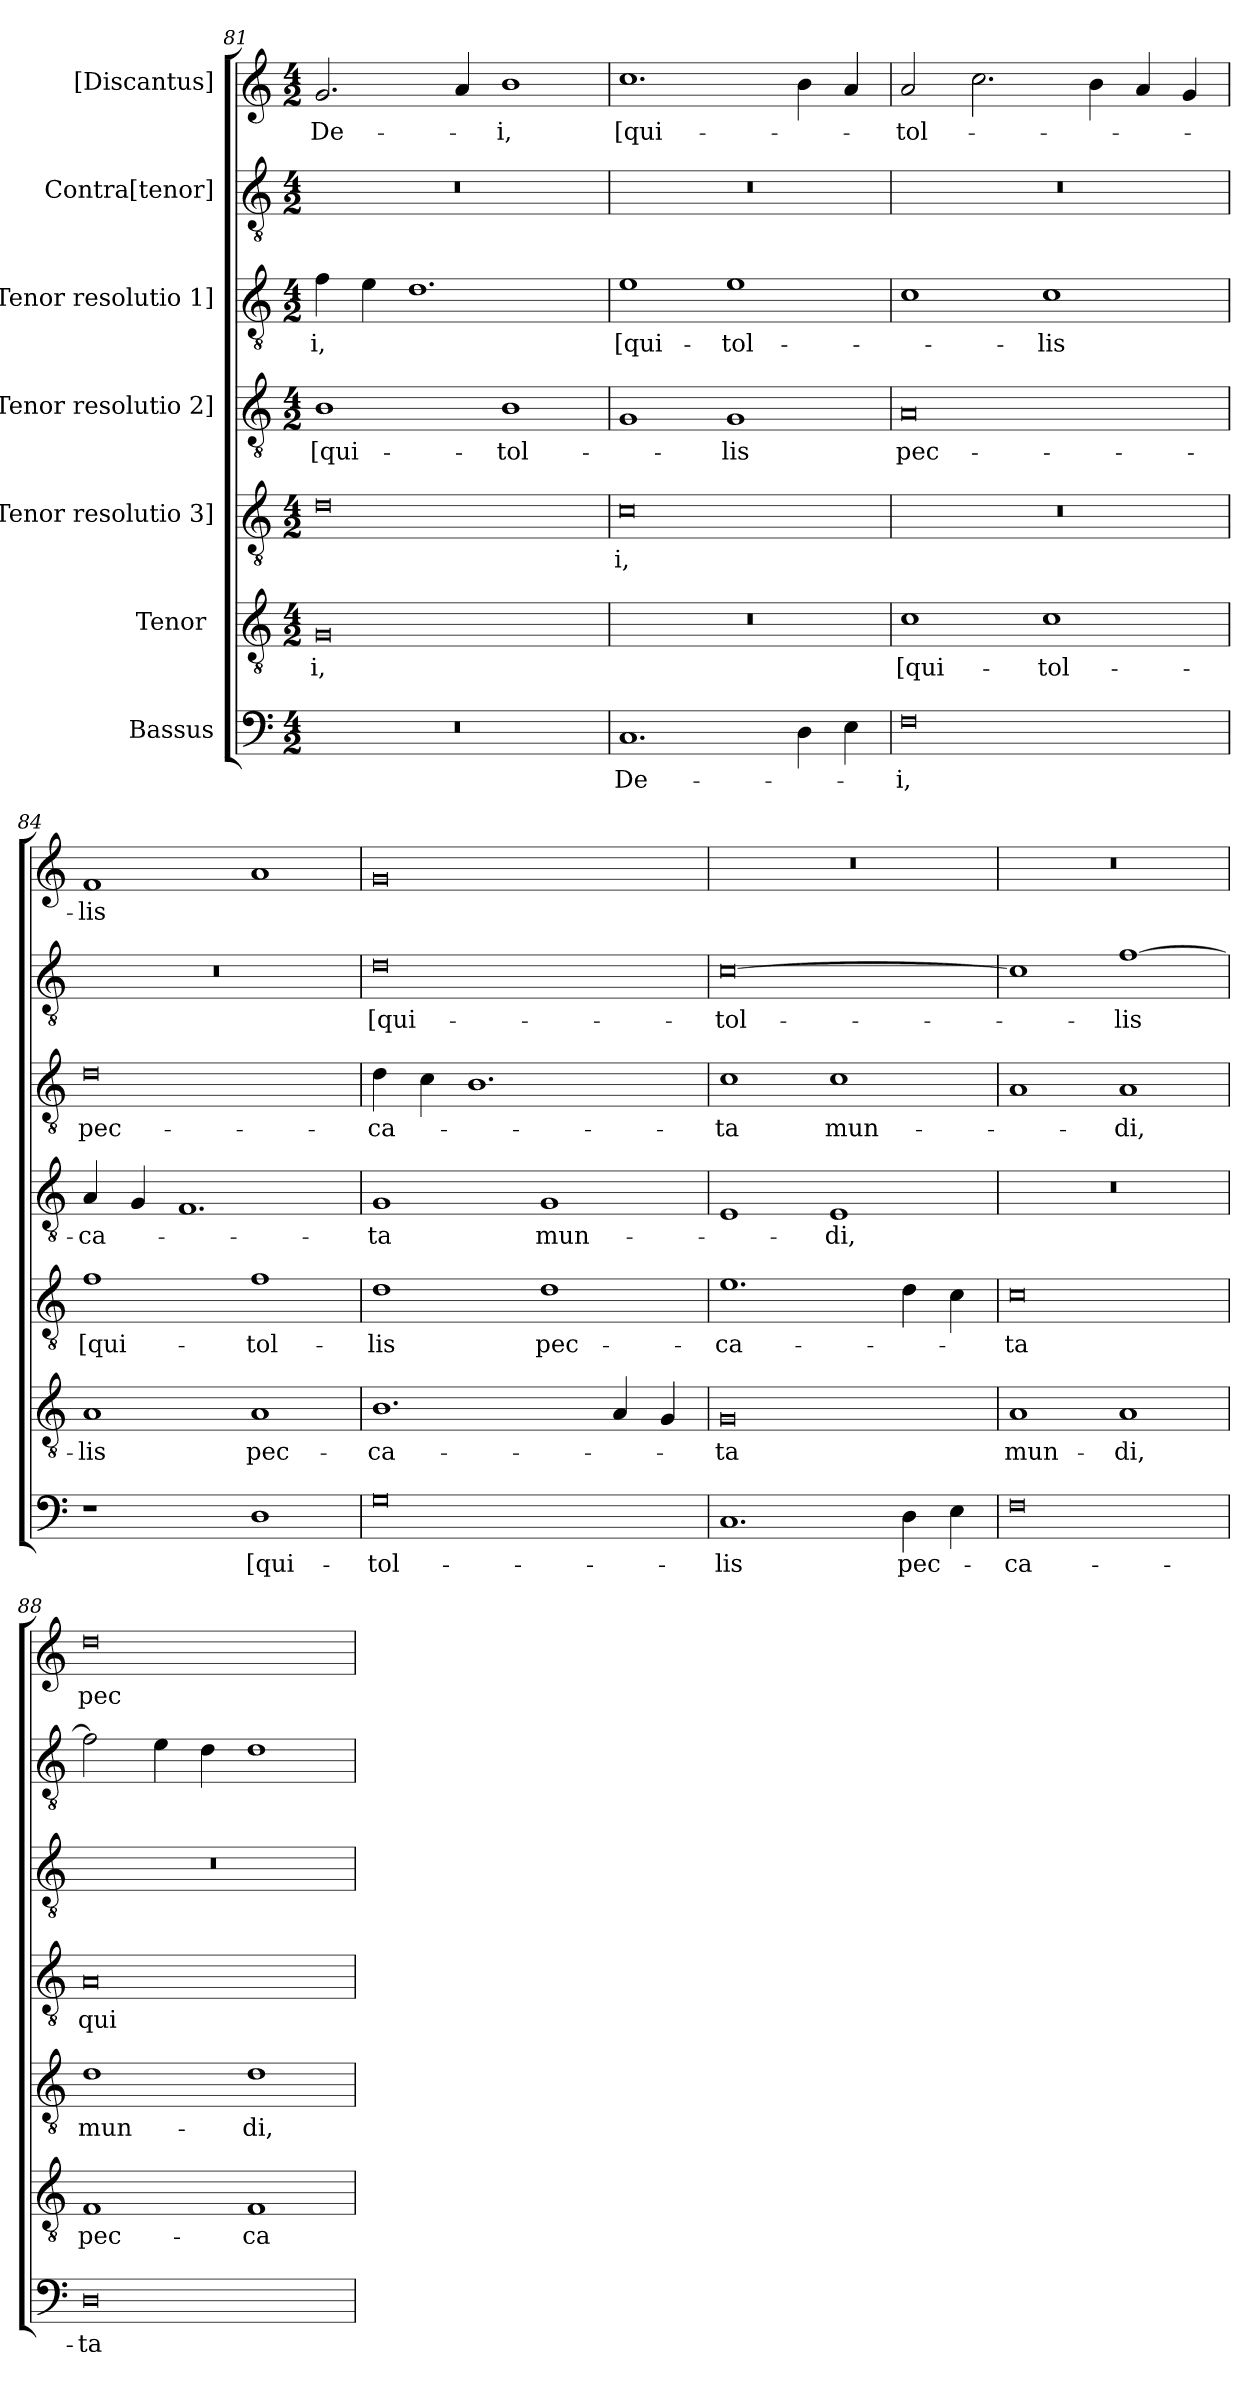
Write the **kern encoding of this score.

**kern	**text	**kern	**text	**kern	**text	**kern	**text	**kern	**text	**kern	**text	**kern	**text
*part7	*part7	*part6	*part6	*part5	*part5	*part4	*part4	*part3	*part3	*part2	*part2	*part1	*part1
*staff7	*staff7	*staff6	*staff6	*staff5	*staff5	*staff4	*staff4	*staff3	*staff3	*staff2	*staff2	*staff1	*staff1
*I"Bassus	*	*I"Tenor [4]	*	*I"[Tenor resolutio 3]	*	*I"[Tenor resolutio 2]	*	*I"[Tenor resolutio 1]	*	*I"Contra[tenor]	*	*I"[Discantus]	*
*clefF4	*	*clefGv2	*	*clefGv2	*	*clefGv2	*	*clefGv2	*	*clefGv2	*	*clefG2	*
*k[]	*	*k[]	*	*k[]	*	*k[]	*	*k[]	*	*k[]	*	*k[]	*
*M4/2	*	*M4/2	*	*M4/2	*	*M4/2	*	*M4/2	*	*M4/2	*	*M4/2	*
=81	=81	=81	=81	=81	=81	=81	=81	=81	=81	=81	=81	=81	=81
0r	.	0G/	-i,	0d\	.	1B\	[qui-	4f\	-i,	0r	.	2.g/	De-
.	.	.	.	.	.	.	.	4e\	.	.	.	.	.
.	.	.	.	.	.	.	.	1.d\	.	.	.	.	.
.	.	.	.	.	.	.	.	.	.	.	.	4a/	.
.	.	.	.	.	.	1B\	tol-	.	.	.	.	1b\	-i,
=82	=82	=82	=82	=82	=82	=82	=82	=82	=82	=82	=82	=82	=82
1.C/	De-	0r	.	0c\	-i,	1G/	.	1e\	[qui-	0r	.	1.cc\	[qui-
.	.	.	.	.	.	1G/	-lis	1e\	tol-	.	.	.	.
4D\	.	.	.	.	.	.	.	.	.	.	.	4b\	.
4E\	.	.	.	.	.	.	.	.	.	.	.	4a/	.
=83	=83	=83	=83	=83	=83	=83	=83	=83	=83	=83	=83	=83	=83
0F\	-i,	1c\	[qui-	0r	.	0A/	pec-	1c\	.	0r	.	2a/	tol-
.	.	.	.	.	.	.	.	.	.	.	.	2.cc\	.
.	.	1c\	tol-	.	.	.	.	1c\	-lis	.	.	.	.
.	.	.	.	.	.	.	.	.	.	.	.	4b\	.
.	.	.	.	.	.	.	.	.	.	.	.	4a/	.
.	.	.	.	.	.	.	.	.	.	.	.	4g/	.
=84	=84	=84	=84	=84	=84	=84	=84	=84	=84	=84	=84	=84	=84
1r	.	1A/	-lis	1f\	[qui-	4A/	-ca-	0d\	pec-	0r	.	1f/	-lis
.	.	.	.	.	.	4G/	.	.	.	.	.	.	.
.	.	.	.	.	.	1.F/	.	.	.	.	.	.	.
1D\	[qui-	1A/	pec-	1f\	tol-	.	.	.	.	.	.	1a/	.
=85	=85	=85	=85	=85	=85	=85	=85	=85	=85	=85	=85	=85	=85
0G\	tol-	1.B\	-ca-	1d\	-lis	1G/	-ta	4d\	-ca-	0d\	[qui-	0g/	.
.	.	.	.	.	.	.	.	4c\	.	.	.	.	.
.	.	.	.	.	.	.	.	1.B\	.	.	.	.	.
.	.	.	.	1d\	pec-	1G/	mun-	.	.	.	.	.	.
.	.	4A/	.	.	.	.	.	.	.	.	.	.	.
.	.	4G/	.	.	.	.	.	.	.	.	.	.	.
=86	=86	=86	=86	=86	=86	=86	=86	=86	=86	=86	=86	=86	=86
1.C/	-lis	0G/	-ta	1.e\	-ca-	1E/	.	1c\	-ta	[0c\	tol-	0r	.
.	.	.	.	.	.	1E/	-di,	1c\	mun-	.	.	.	.
4D\	pec-	.	.	4d\	.	.	.	.	.	.	.	.	.
4E\	.	.	.	4c\	.	.	.	.	.	.	.	.	.
=87	=87	=87	=87	=87	=87	=87	=87	=87	=87	=87	=87	=87	=87
0F\	-ca-	1A/	mun-	0c\	-ta	0r	.	1A/	.	1c\]	.	0r	.
.	.	1A/	-di,	.	.	.	.	1A/	-di,	[1f\	-lis	.	.
=88	=88	=88	=88	=88	=88	=88	=88	=88	=88	=88	=88	=88	=88
0D\	-ta	1F/	pec-	1d\	mun-	0A/	qui-	0r	.	2f\]	.	0dd\	pec-
.	.	.	.	.	.	.	.	.	.	4e\	.	.	.
.	.	.	.	.	.	.	.	.	.	4d\	.	.	.
.	.	1F/	-ca-	1d\	-di,	.	.	.	.	1d\	.	.	.
=	=	=	=	=	=	=	=	=	=	=	=	=	=
*-	*-	*-	*-	*-	*-	*-	*-	*-	*-	*-	*-	*-	*-
